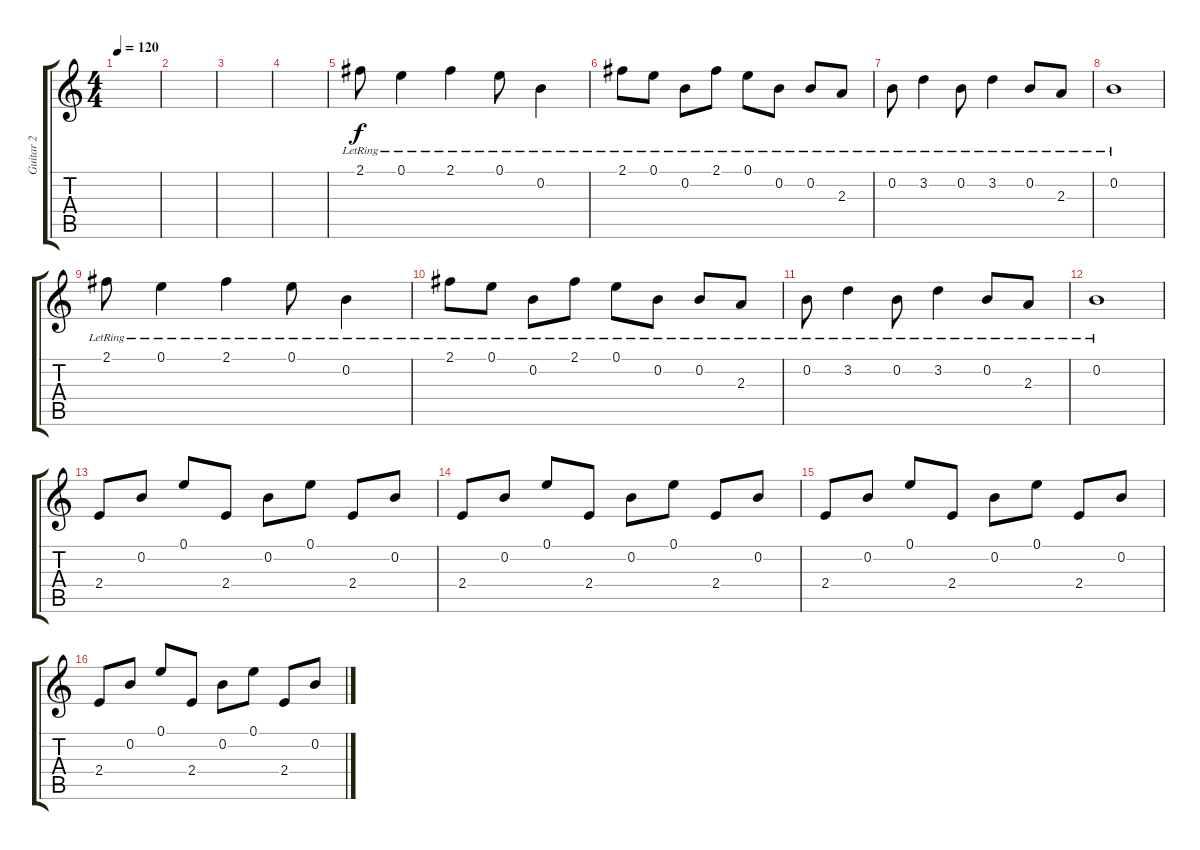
\track ("Guitar 2" "Guitar 2") {instrument electricguitarjazz}
\staff {score tabs}
\tuning (E4 B3 G3 D3 A2 E2) {hide}
\ts (4 4)
\tempo 120
\clef g2
\ks c
|
|
|
|
2.1{lr}.8 0.1{lr}.4 2.1{lr}.4 0.1{lr}.8 0.2{lr}.4 |
2.1{lr}.8 0.1{lr}.8 0.2{lr}.8 2.1{lr}.8 0.1{lr}.8 0.2{lr}.8 0.2{lr}.8 2.3{lr}.8 |
0.2{lr}.8 3.2{lr}.4 0.2{lr}.8 3.2{lr}.4 0.2{lr}.8 2.3{lr}.8 |
0.2{lr}.1 |
2.1{lr}.8 0.1{lr}.4 2.1{lr}.4 0.1{lr}.8 0.2{lr}.4 |
2.1{lr}.8 0.1{lr}.8 0.2{lr}.8 2.1{lr}.8 0.1{lr}.8 0.2{lr}.8 0.2{lr}.8 2.3{lr}.8 |
0.2{lr}.8 3.2{lr}.4 0.2{lr}.8 3.2{lr}.4 0.2{lr}.8 2.3{lr}.8 |
0.2{lr}.1 |
2.4.8 0.2.8 0.1.8 2.4.8 0.2.8 0.1.8 2.4.8 0.2.8 |
2.4.8 0.2.8 0.1.8 2.4.8 0.2.8 0.1.8 2.4.8 0.2.8 |
2.4.8 0.2.8 0.1.8 2.4.8 0.2.8 0.1.8 2.4.8 0.2.8 |
2.4.8 0.2.8 0.1.8 2.4.8 0.2.8 0.1.8 2.4.8 0.2.8
